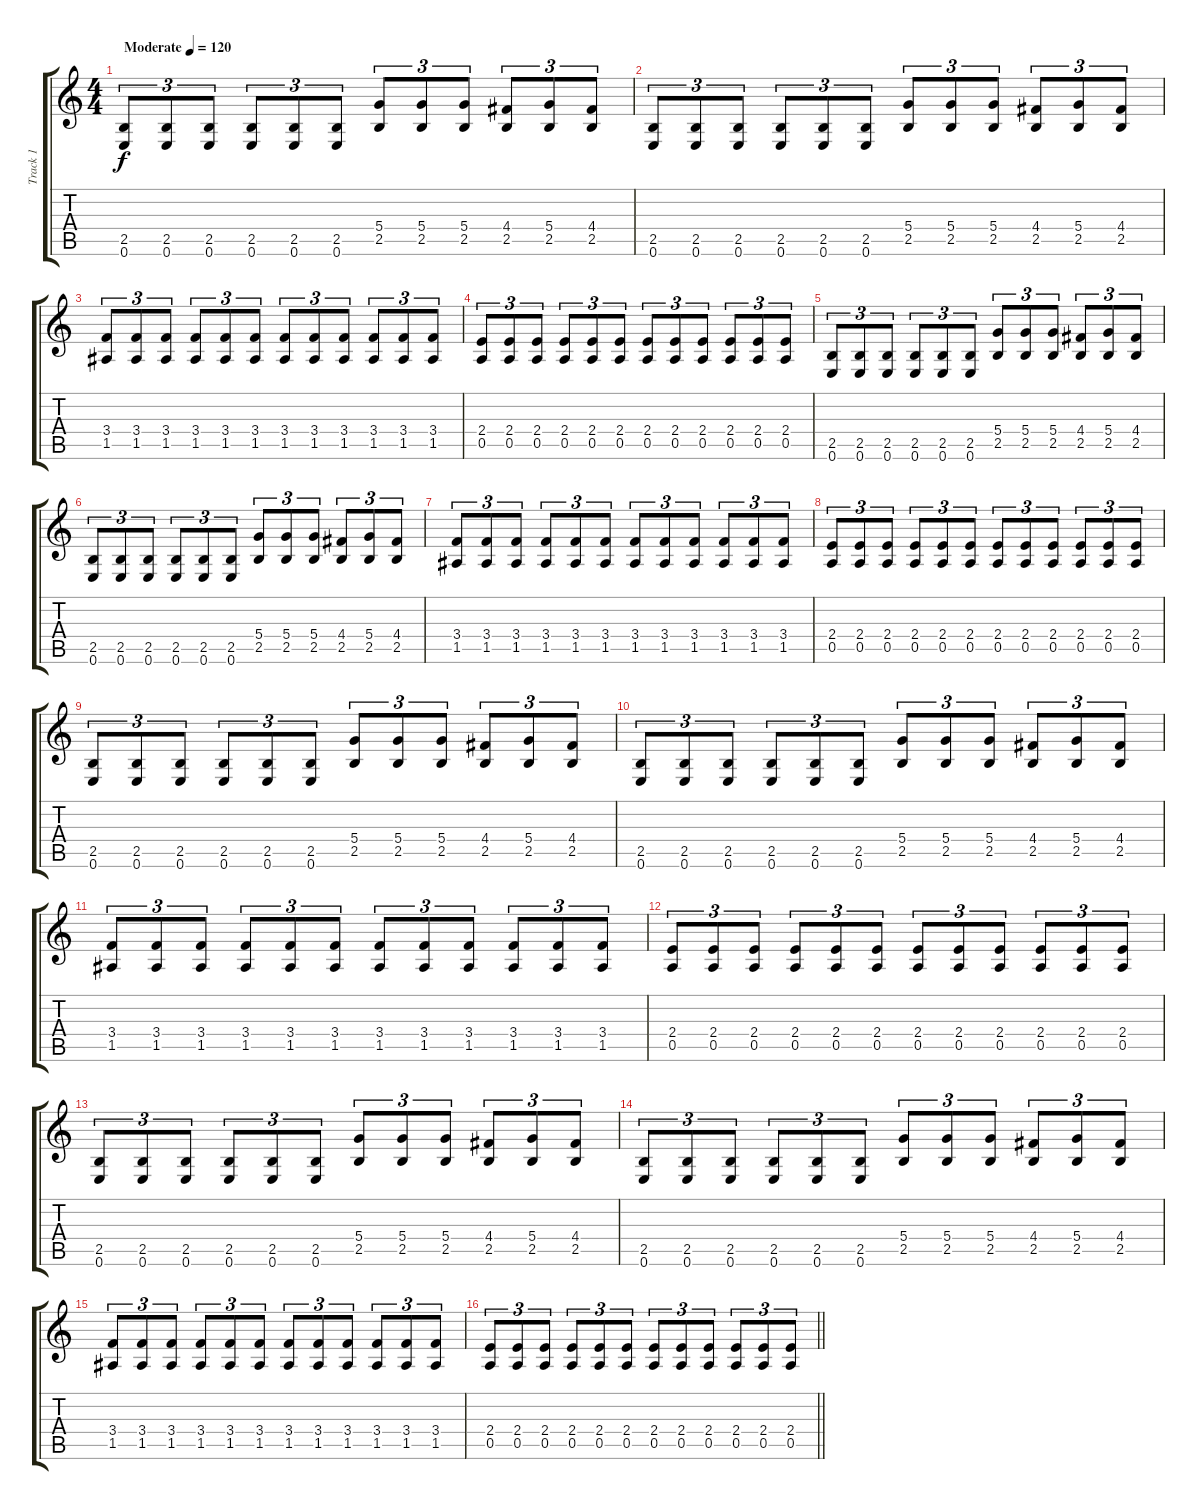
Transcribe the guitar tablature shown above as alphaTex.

\track ("Track 1" "Track 1") {instrument distortionguitar}
\staff {score tabs}
\tuning (E4 B3 G3 D3 A2 E2) {hide}
\ts (4 4)
\tempo (120 "Moderate")
\clef g2
\ks c
(2.5 0.6).8{tu (3 2) dy f instrument distortionguitar} (2.5 0.6).8{tu (3 2)} (2.5 0.6).8{tu (3 2)} (2.5 0.6).8{tu (3 2)} (2.5 0.6).8{tu (3 2)} (2.5 0.6).8{tu (3 2)} (5.4 2.5).8{tu (3 2)} (5.4 2.5).8{tu (3 2)} (5.4 2.5).8{tu (3 2)} (4.4 2.5).8{tu (3 2)} (5.4 2.5).8{tu (3 2)} (4.4 2.5).8{tu (3 2)} |
(2.5 0.6).8{tu (3 2)} (2.5 0.6).8{tu (3 2)} (2.5 0.6).8{tu (3 2)} (2.5 0.6).8{tu (3 2)} (2.5 0.6).8{tu (3 2)} (2.5 0.6).8{tu (3 2)} (5.4 2.5).8{tu (3 2)} (5.4 2.5).8{tu (3 2)} (5.4 2.5).8{tu (3 2)} (4.4 2.5).8{tu (3 2)} (5.4 2.5).8{tu (3 2)} (4.4 2.5).8{tu (3 2)} |
(3.4 1.5).8{tu (3 2)} (3.4 1.5).8{tu (3 2)} (3.4 1.5).8{tu (3 2)} (3.4 1.5).8{tu (3 2)} (3.4 1.5).8{tu (3 2)} (3.4 1.5).8{tu (3 2)} (3.4 1.5).8{tu (3 2)} (3.4 1.5).8{tu (3 2)} (3.4 1.5).8{tu (3 2)} (3.4 1.5).8{tu (3 2)} (3.4 1.5).8{tu (3 2)} (3.4 1.5).8{tu (3 2)} |
(2.4 0.5).8{tu (3 2)} (2.4 0.5).8{tu (3 2)} (2.4 0.5).8{tu (3 2)} (2.4 0.5).8{tu (3 2)} (2.4 0.5).8{tu (3 2)} (2.4 0.5).8{tu (3 2)} (2.4 0.5).8{tu (3 2)} (2.4 0.5).8{tu (3 2)} (2.4 0.5).8{tu (3 2)} (2.4 0.5).8{tu (3 2)} (2.4 0.5).8{tu (3 2)} (2.4 0.5).8{tu (3 2)} |
(2.5 0.6).8{tu (3 2)} (2.5 0.6).8{tu (3 2)} (2.5 0.6).8{tu (3 2)} (2.5 0.6).8{tu (3 2)} (2.5 0.6).8{tu (3 2)} (2.5 0.6).8{tu (3 2)} (5.4 2.5).8{tu (3 2)} (5.4 2.5).8{tu (3 2)} (5.4 2.5).8{tu (3 2)} (4.4 2.5).8{tu (3 2)} (5.4 2.5).8{tu (3 2)} (4.4 2.5).8{tu (3 2)} |
(2.5 0.6).8{tu (3 2)} (2.5 0.6).8{tu (3 2)} (2.5 0.6).8{tu (3 2)} (2.5 0.6).8{tu (3 2)} (2.5 0.6).8{tu (3 2)} (2.5 0.6).8{tu (3 2)} (5.4 2.5).8{tu (3 2)} (5.4 2.5).8{tu (3 2)} (5.4 2.5).8{tu (3 2)} (4.4 2.5).8{tu (3 2)} (5.4 2.5).8{tu (3 2)} (4.4 2.5).8{tu (3 2)} |
(3.4 1.5).8{tu (3 2)} (3.4 1.5).8{tu (3 2)} (3.4 1.5).8{tu (3 2)} (3.4 1.5).8{tu (3 2)} (3.4 1.5).8{tu (3 2)} (3.4 1.5).8{tu (3 2)} (3.4 1.5).8{tu (3 2)} (3.4 1.5).8{tu (3 2)} (3.4 1.5).8{tu (3 2)} (3.4 1.5).8{tu (3 2)} (3.4 1.5).8{tu (3 2)} (3.4 1.5).8{tu (3 2)} |
(2.4 0.5).8{tu (3 2)} (2.4 0.5).8{tu (3 2)} (2.4 0.5).8{tu (3 2)} (2.4 0.5).8{tu (3 2)} (2.4 0.5).8{tu (3 2)} (2.4 0.5).8{tu (3 2)} (2.4 0.5).8{tu (3 2)} (2.4 0.5).8{tu (3 2)} (2.4 0.5).8{tu (3 2)} (2.4 0.5).8{tu (3 2)} (2.4 0.5).8{tu (3 2)} (2.4 0.5).8{tu (3 2)} |
(2.5 0.6).8{tu (3 2)} (2.5 0.6).8{tu (3 2)} (2.5 0.6).8{tu (3 2)} (2.5 0.6).8{tu (3 2)} (2.5 0.6).8{tu (3 2)} (2.5 0.6).8{tu (3 2)} (5.4 2.5).8{tu (3 2)} (5.4 2.5).8{tu (3 2)} (5.4 2.5).8{tu (3 2)} (4.4 2.5).8{tu (3 2)} (5.4 2.5).8{tu (3 2)} (4.4 2.5).8{tu (3 2)} |
(2.5 0.6).8{tu (3 2)} (2.5 0.6).8{tu (3 2)} (2.5 0.6).8{tu (3 2)} (2.5 0.6).8{tu (3 2)} (2.5 0.6).8{tu (3 2)} (2.5 0.6).8{tu (3 2)} (5.4 2.5).8{tu (3 2)} (5.4 2.5).8{tu (3 2)} (5.4 2.5).8{tu (3 2)} (4.4 2.5).8{tu (3 2)} (5.4 2.5).8{tu (3 2)} (4.4 2.5).8{tu (3 2)} |
(3.4 1.5).8{tu (3 2)} (3.4 1.5).8{tu (3 2)} (3.4 1.5).8{tu (3 2)} (3.4 1.5).8{tu (3 2)} (3.4 1.5).8{tu (3 2)} (3.4 1.5).8{tu (3 2)} (3.4 1.5).8{tu (3 2)} (3.4 1.5).8{tu (3 2)} (3.4 1.5).8{tu (3 2)} (3.4 1.5).8{tu (3 2)} (3.4 1.5).8{tu (3 2)} (3.4 1.5).8{tu (3 2)} |
(2.4 0.5).8{tu (3 2)} (2.4 0.5).8{tu (3 2)} (2.4 0.5).8{tu (3 2)} (2.4 0.5).8{tu (3 2)} (2.4 0.5).8{tu (3 2)} (2.4 0.5).8{tu (3 2)} (2.4 0.5).8{tu (3 2)} (2.4 0.5).8{tu (3 2)} (2.4 0.5).8{tu (3 2)} (2.4 0.5).8{tu (3 2)} (2.4 0.5).8{tu (3 2)} (2.4 0.5).8{tu (3 2)} |
(2.5 0.6).8{tu (3 2)} (2.5 0.6).8{tu (3 2)} (2.5 0.6).8{tu (3 2)} (2.5 0.6).8{tu (3 2)} (2.5 0.6).8{tu (3 2)} (2.5 0.6).8{tu (3 2)} (5.4 2.5).8{tu (3 2)} (5.4 2.5).8{tu (3 2)} (5.4 2.5).8{tu (3 2)} (4.4 2.5).8{tu (3 2)} (5.4 2.5).8{tu (3 2)} (4.4 2.5).8{tu (3 2)} |
(2.5 0.6).8{tu (3 2)} (2.5 0.6).8{tu (3 2)} (2.5 0.6).8{tu (3 2)} (2.5 0.6).8{tu (3 2)} (2.5 0.6).8{tu (3 2)} (2.5 0.6).8{tu (3 2)} (5.4 2.5).8{tu (3 2)} (5.4 2.5).8{tu (3 2)} (5.4 2.5).8{tu (3 2)} (4.4 2.5).8{tu (3 2)} (5.4 2.5).8{tu (3 2)} (4.4 2.5).8{tu (3 2)} |
(3.4 1.5).8{tu (3 2)} (3.4 1.5).8{tu (3 2)} (3.4 1.5).8{tu (3 2)} (3.4 1.5).8{tu (3 2)} (3.4 1.5).8{tu (3 2)} (3.4 1.5).8{tu (3 2)} (3.4 1.5).8{tu (3 2)} (3.4 1.5).8{tu (3 2)} (3.4 1.5).8{tu (3 2)} (3.4 1.5).8{tu (3 2)} (3.4 1.5).8{tu (3 2)} (3.4 1.5).8{tu (3 2)} |
\barLineRight lightlight
(2.4 0.5).8{tu (3 2)} (2.4 0.5).8{tu (3 2)} (2.4 0.5).8{tu (3 2)} (2.4 0.5).8{tu (3 2)} (2.4 0.5).8{tu (3 2)} (2.4 0.5).8{tu (3 2)} (2.4 0.5).8{tu (3 2)} (2.4 0.5).8{tu (3 2)} (2.4 0.5).8{tu (3 2)} (2.4 0.5).8{tu (3 2)} (2.4 0.5).8{tu (3 2)} (2.4 0.5).8{tu (3 2)}
